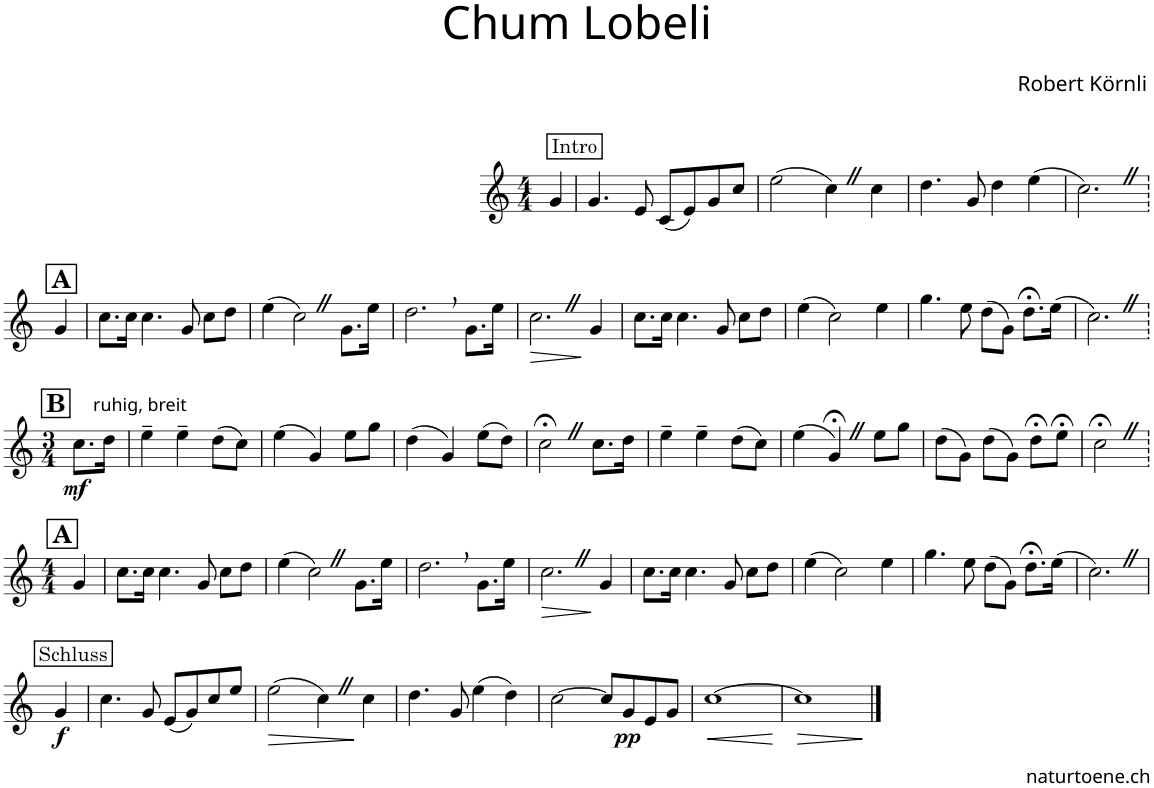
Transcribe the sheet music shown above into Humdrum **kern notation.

**kern	**dynam
*part1	*part1
*staff1	*staff1
*I"Alphorn	*
*I'Alphn.	*
*clefG2	*
*Trd4c6	*
*k[]	*
*M4/4	*
!!LO:REH:place=s1:a:cj:fs=11:t=Intro
=	=
4g/	.
=1	=1
4.g/	.
8e/	.
(8c/L	.
8e/)	.
8g/	.
8cc/J	.
=2	=2
(2ee\	.
4ccZ\)	.
4cc\	.
=3	=3
4.dd\	.
8g/	.
4dd\	.
(4ee\	.
=4	=4
2.ccZ\)	.
!!LO:LB:g=z
!!LO:REH:place=s1:a:B:cj:fs=14:t=A
=4X1	=4X1
4g/	.
=5	=5
8.cc\L	.
16cc\Jk	.
4.cc\	.
8g/	.
8cc\L	.
8dd\J	.
=6	=6
(4ee\	.
2ccZ\)	.
8.g\L	.
16ee\Jk	.
=7	=7
2.dd,\	.
8.g\L	.
16ee\Jk	.
=8	=8
!	!LO:HP:b
2.ccZ\	>
4g/	]
=9	=9
8.cc\L	.
16cc\Jk	.
4.cc\	.
8g/	.
8cc\L	.
8dd\J	.
=10	=10
(4ee\	.
2cc\)	.
4ee\	.
=11	=11
4.gg\	.
8ee\	.
(8dd\L	.
8g\J)	.
8.dd;<\L	.
(16ee\Jk	.
=12	=12
2.ccZ\)	.
!!LO:LB:g=z
!!LO:REH:place=s1:a:B:cj:fs=14:t=B
=12X2	=12X2
*M3/4	*
!LO:TX:a:t=ruhig, breit	!
!	!LO:DY:b
8.cc\L	mf
16dd\Jk	.
=13	=13
4ee~\	.
4ee~\	.
(8dd\L	.
8cc\J)	.
=14	=14
(4ee\	.
4g/)	.
8ee\L	.
8gg\J	.
=15	=15
(4dd\	.
4g/)	.
(8ee\L	.
8dd\J)	.
=16	=16
2cc;<Z\	.
8.cc\L	.
16dd\Jk	.
=17	=17
4ee~\	.
4ee~\	.
(8dd\L	.
8cc\J)	.
=18	=18
(4ee\	.
4g;<Z/)	.
8ee\L	.
8gg\J	.
=19	=19
(8dd\L	.
8g\J)	.
(8dd\L	.
8g\J)	.
8dd;<\L	.
8ee;<\J	.
=20	=20
2cc;<Z\	.
!!LO:LB:g=z
!!LO:REH:place=s1:a:B:cj:fs=14:t=A
=20X3	=20X3
*M4/4	*
4g/	.
=21	=21
8.cc\L	.
16cc\Jk	.
4.cc\	.
8g/	.
8cc\L	.
8dd\J	.
=22	=22
(4ee\	.
2ccZ\)	.
8.g\L	.
16ee\Jk	.
=23	=23
2.dd,\	.
8.g\L	.
16ee\Jk	.
=24	=24
!	!LO:HP:b
2.ccZ\	>
4g/	]
=25	=25
8.cc\L	.
16cc\Jk	.
4.cc\	.
8g/	.
8cc\L	.
8dd\J	.
=26	=26
(4ee\	.
2cc\)	.
4ee\	.
=27	=27
4.gg\	.
8ee\	.
(8dd\L	.
8g\J)	.
8.dd;<\L	.
(16ee\Jk	.
=28	=28
2.ccZ\)	.
!!LO:LB:g=z
!!LO:REH:place=s1:a:cj:fs=11:t=Schluss
=28X4	=28X4
!	!LO:DY:b
4g/	f
=29	=29
4.cc\	.
8g/	.
(8e/L	.
8g/)	.
8cc/	.
8ee/J	.
=30	=30
!	!LO:HP:b
(2ee\	>
4ccZ\)	.
4cc\	]
=31	=31
4.dd\	.
8g/	.
(4ee\	.
4dd\)	.
=32	=32
[2cc\	.
8cc/L]	.
!	!LO:DY:b
8g/	pp
8e/	.
8g/J	.
=33	=33
!	!LO:HP:b
[1cc	<
.	[
=34	=34
!	!LO:HP:b
1cc]	>
.	]
==	==
*-	*-
